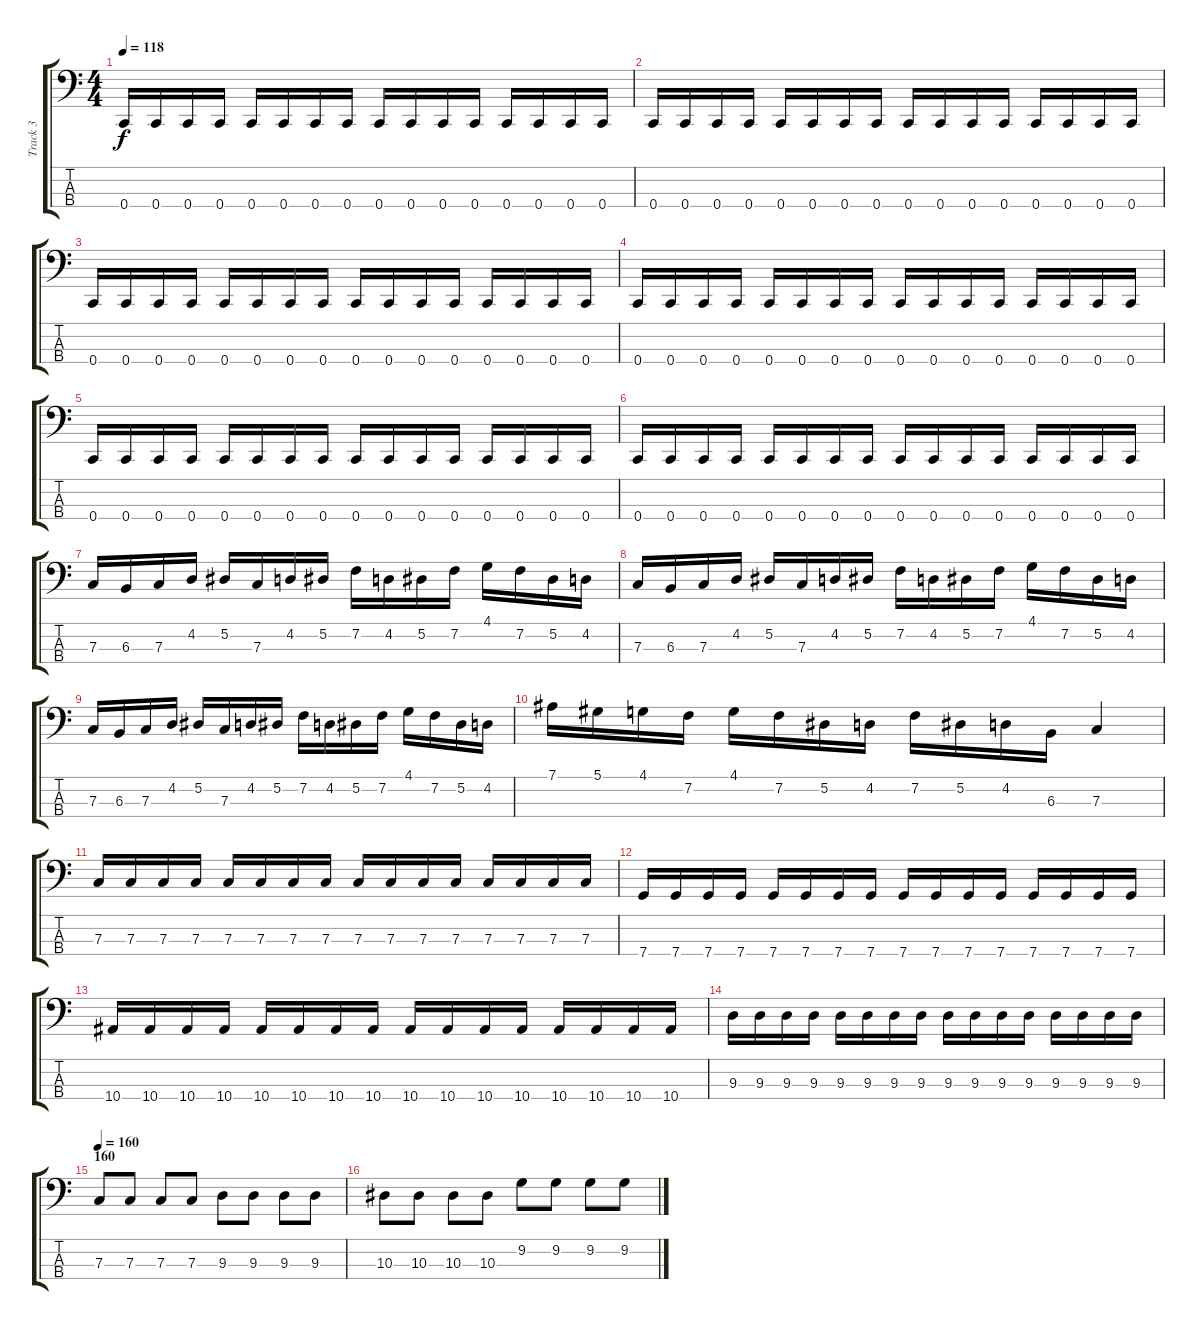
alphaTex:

\track ("Track 3" "Track 3") {instrument electricbassfinger}
\staff {score tabs}
\tuning (Eb2 Bb1 F1 C1) {hide}
\ts (4 4)
\tempo 118
\clef f4
\ks c
0.4.16{dy f} 0.4.16 0.4.16 0.4.16 0.4.16 0.4.16 0.4.16 0.4.16 0.4.16 0.4.16 0.4.16 0.4.16 0.4.16 0.4.16 0.4.16 0.4.16 |
0.4.16 0.4.16 0.4.16 0.4.16 0.4.16 0.4.16 0.4.16 0.4.16 0.4.16 0.4.16 0.4.16 0.4.16 0.4.16 0.4.16 0.4.16 0.4.16 |
0.4.16 0.4.16 0.4.16 0.4.16 0.4.16 0.4.16 0.4.16 0.4.16 0.4.16 0.4.16 0.4.16 0.4.16 0.4.16 0.4.16 0.4.16 0.4.16 |
0.4.16 0.4.16 0.4.16 0.4.16 0.4.16 0.4.16 0.4.16 0.4.16 0.4.16 0.4.16 0.4.16 0.4.16 0.4.16 0.4.16 0.4.16 0.4.16 |
0.4.16 0.4.16 0.4.16 0.4.16 0.4.16 0.4.16 0.4.16 0.4.16 0.4.16 0.4.16 0.4.16 0.4.16 0.4.16 0.4.16 0.4.16 0.4.16 |
0.4.16 0.4.16 0.4.16 0.4.16 0.4.16 0.4.16 0.4.16 0.4.16 0.4.16 0.4.16 0.4.16 0.4.16 0.4.16 0.4.16 0.4.16 0.4.16 |
7.3.16 6.3.16 7.3.16 4.2.16 5.2.16 7.3.16 4.2.16 5.2.16 7.2.16 4.2.16 5.2.16 7.2.16 4.1.16 7.2.16 5.2.16 4.2.16 |
7.3.16 6.3.16 7.3.16 4.2.16 5.2.16 7.3.16 4.2.16 5.2.16 7.2.16 4.2.16 5.2.16 7.2.16 4.1.16 7.2.16 5.2.16 4.2.16 |
7.3.16 6.3.16 7.3.16 4.2.16 5.2.16 7.3.16 4.2.16 5.2.16 7.2.16 4.2.16 5.2.16 7.2.16 4.1.16 7.2.16 5.2.16 4.2.16 |
7.1.16 5.1.16 4.1.16 7.2.16 4.1.16 7.2.16 5.2.16 4.2.16 7.2.16 5.2.16 4.2.16 6.3.16 7.3.4 |
7.3.16 7.3.16 7.3.16 7.3.16 7.3.16 7.3.16 7.3.16 7.3.16 7.3.16 7.3.16 7.3.16 7.3.16 7.3.16 7.3.16 7.3.16 7.3.16 |
7.4.16 7.4.16 7.4.16 7.4.16 7.4.16 7.4.16 7.4.16 7.4.16 7.4.16 7.4.16 7.4.16 7.4.16 7.4.16 7.4.16 7.4.16 7.4.16 |
10.4.16 10.4.16 10.4.16 10.4.16 10.4.16 10.4.16 10.4.16 10.4.16 10.4.16 10.4.16 10.4.16 10.4.16 10.4.16 10.4.16 10.4.16 10.4.16 |
9.3.16 9.3.16 9.3.16 9.3.16 9.3.16 9.3.16 9.3.16 9.3.16 9.3.16 9.3.16 9.3.16 9.3.16 9.3.16 9.3.16 9.3.16 9.3.16 |
\section ("" "160")
\tempo 160
7.3.8 7.3.8 7.3.8 7.3.8 9.3.8 9.3.8 9.3.8 9.3.8 |
10.3.8 10.3.8 10.3.8 10.3.8 9.2.8 9.2.8 9.2.8 9.2.8
